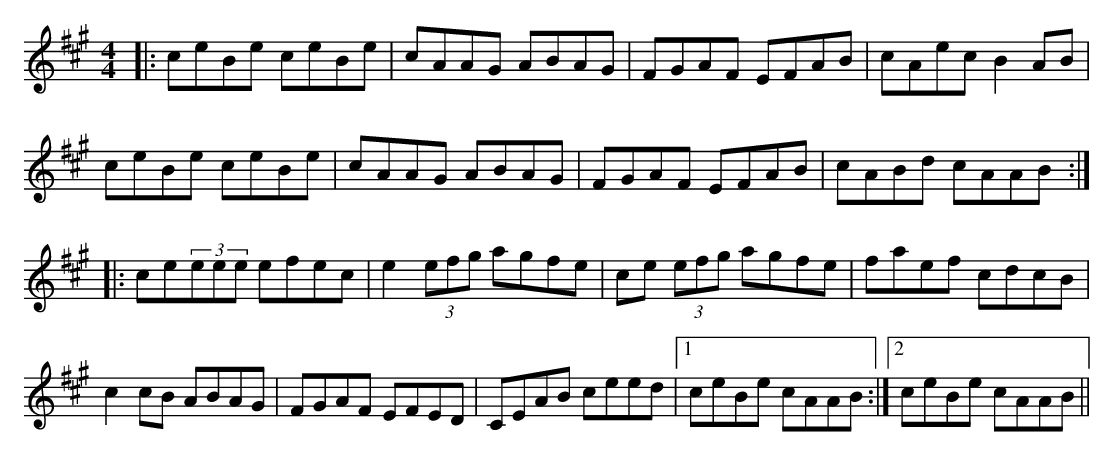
X:1
M:4/4
K:A
|:ceBe ceBe|cAAG ABAG|FGAF EFAB|cAec B2AB|
ceBe ceBe|cAAG ABAG|FGAF EFAB|cABd cAAB:|
|:ce(3eee efec|e2(3efg agfe|ce (3efg agfe|faef cdcB|
c2cB ABAG|FGAF EFED|CEAB ceed|1 ceBe cAAB:|2 ceBe cAAB||
